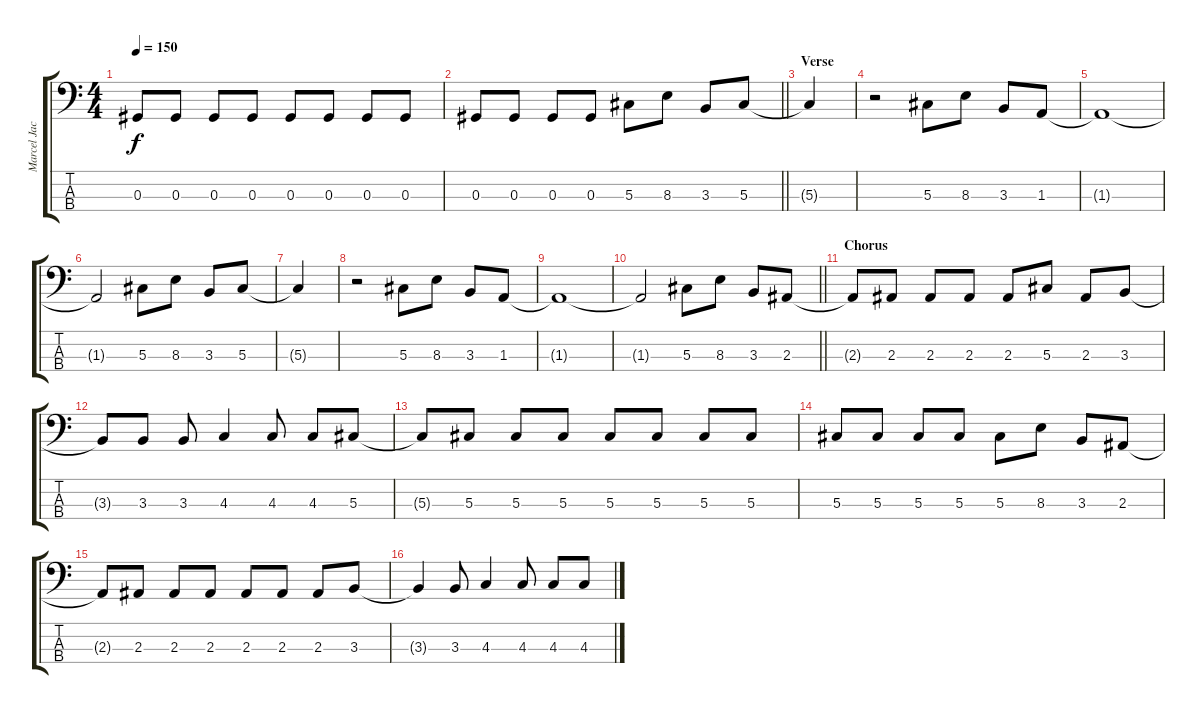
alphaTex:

\track ("Marcel Jacob" "Marcel Jac") {instrument electricbassfinger}
\staff {score tabs}
\tuning (Gb2 Db2 Ab1 Eb1) {hide}
\ts (4 4)
\tempo 150
\clef f4
\ks c
0.3.8{dy f} 0.3.8 0.3.8 0.3.8 0.3.8 0.3.8 0.3.8 0.3.8 |
\barLineRight lightlight
0.3.8 0.3.8 0.3.8 0.3.8 5.3.8 8.3.8 3.3.8 5.3.8 |
\section ("" "Verse")
5.3{t}.4 |
r.2 5.3.8 8.3.8 3.3.8 1.3.8 |
1.3{t}.1 |
1.3{t}.2 5.3.8 8.3.8 3.3.8 5.3.8 |
5.3{t}.4 |
r.2 5.3.8 8.3.8 3.3.8 1.3.8 |
1.3{t}.1 |
\barLineRight lightlight
1.3{t}.2 5.3.8 8.3.8 3.3.8 2.3.8 |
\section ("" "Chorus")
2.3{t}.8 2.3.8 2.3.8 2.3.8 2.3.8 5.3.8 2.3.8 3.3.8 |
3.3{t}.8 3.3.8 3.3.8 4.3.4 4.3.8 4.3.8 5.3.8 |
5.3{t}.8 5.3.8 5.3.8 5.3.8 5.3.8 5.3.8 5.3.8 5.3.8 |
5.3.8 5.3.8 5.3.8 5.3.8 5.3.8 8.3.8 3.3.8 2.3.8 |
2.3{t}.8 2.3.8 2.3.8 2.3.8 2.3.8 2.3.8 2.3.8 3.3.8 |
3.3{t}.4 3.3.8 4.3.4 4.3.8 4.3.8 4.3.8
